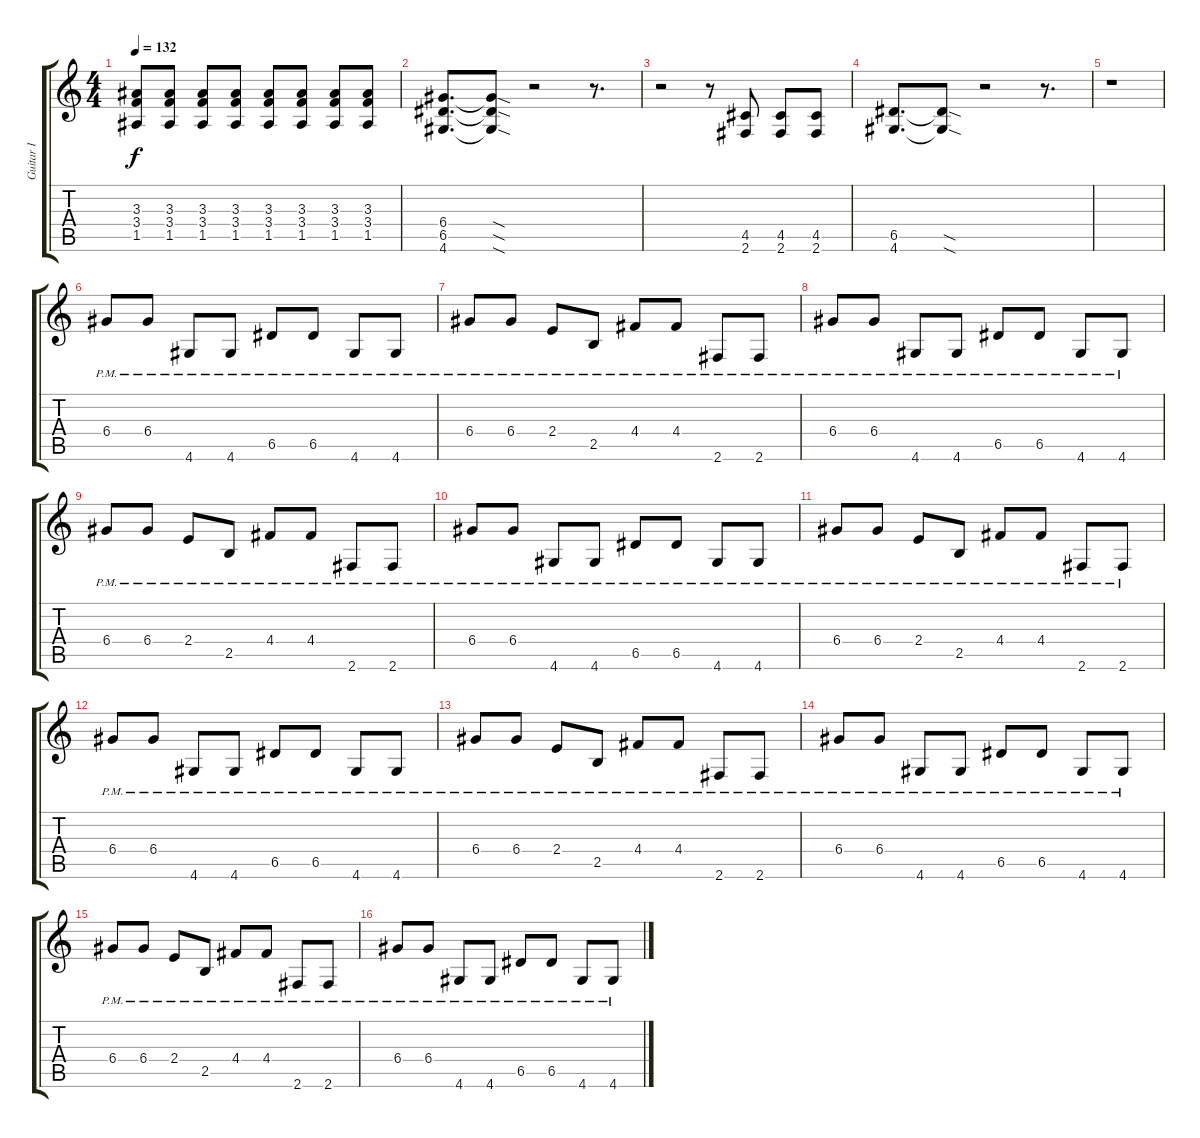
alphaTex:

\track ("Guitar I" "Guitar I") {instrument distortionguitar}
\staff {score tabs}
\tuning (E4 B3 G3 D3 A2 E2) {hide}
\ts (4 4)
\tempo 132
\clef g2
\ks c
(3.3 3.4 1.5).8{dy f} (3.3 3.4 1.5).8 (3.3 3.4 1.5).8 (3.3 3.4 1.5).8 (3.3 3.4 1.5).8 (3.3 3.4 1.5).8 (3.3 3.4 1.5).8 (3.3 3.4 1.5).8 |
(6.4 6.5 4.6).8{d} (6.4{sod t} 6.5{sod t} 4.6{sod t}).8 r.2 r.8{d} |
r.2 r.8 (4.5 2.6).8 (4.5 2.6).8 (4.5 2.6).8 |
(6.5 4.6).8{d} (6.5{sod t} 4.6{sod t}).8 r.2 r.8{d} |
r.1 |
6.4{pm}.8 6.4{pm}.8 4.6{pm}.8 4.6{pm}.8 6.5{pm}.8 6.5{pm}.8 4.6{pm}.8 4.6{pm}.8 |
6.4{pm}.8 6.4{pm}.8 2.4{pm}.8 2.5{pm}.8 4.4{pm}.8 4.4{pm}.8 2.6{pm}.8 2.6{pm}.8 |
6.4{pm}.8 6.4{pm}.8 4.6{pm}.8 4.6{pm}.8 6.5{pm}.8 6.5{pm}.8 4.6{pm}.8 4.6{pm}.8 |
6.4{pm}.8 6.4{pm}.8 2.4{pm}.8 2.5{pm}.8 4.4{pm}.8 4.4{pm}.8 2.6{pm}.8 2.6{pm}.8 |
6.4{pm}.8 6.4{pm}.8 4.6{pm}.8 4.6{pm}.8 6.5{pm}.8 6.5{pm}.8 4.6{pm}.8 4.6{pm}.8 |
6.4{pm}.8 6.4{pm}.8 2.4{pm}.8 2.5{pm}.8 4.4{pm}.8 4.4{pm}.8 2.6{pm}.8 2.6{pm}.8 |
6.4{pm}.8 6.4{pm}.8 4.6{pm}.8 4.6{pm}.8 6.5{pm}.8 6.5{pm}.8 4.6{pm}.8 4.6{pm}.8 |
6.4{pm}.8 6.4{pm}.8 2.4{pm}.8 2.5{pm}.8 4.4{pm}.8 4.4{pm}.8 2.6{pm}.8 2.6{pm}.8 |
6.4{pm}.8 6.4{pm}.8 4.6{pm}.8 4.6{pm}.8 6.5{pm}.8 6.5{pm}.8 4.6{pm}.8 4.6{pm}.8 |
6.4{pm}.8 6.4{pm}.8 2.4{pm}.8 2.5{pm}.8 4.4{pm}.8 4.4{pm}.8 2.6{pm}.8 2.6{pm}.8 |
6.4{pm}.8 6.4{pm}.8 4.6{pm}.8 4.6{pm}.8 6.5{pm}.8 6.5{pm}.8 4.6{pm}.8 4.6{pm}.8
